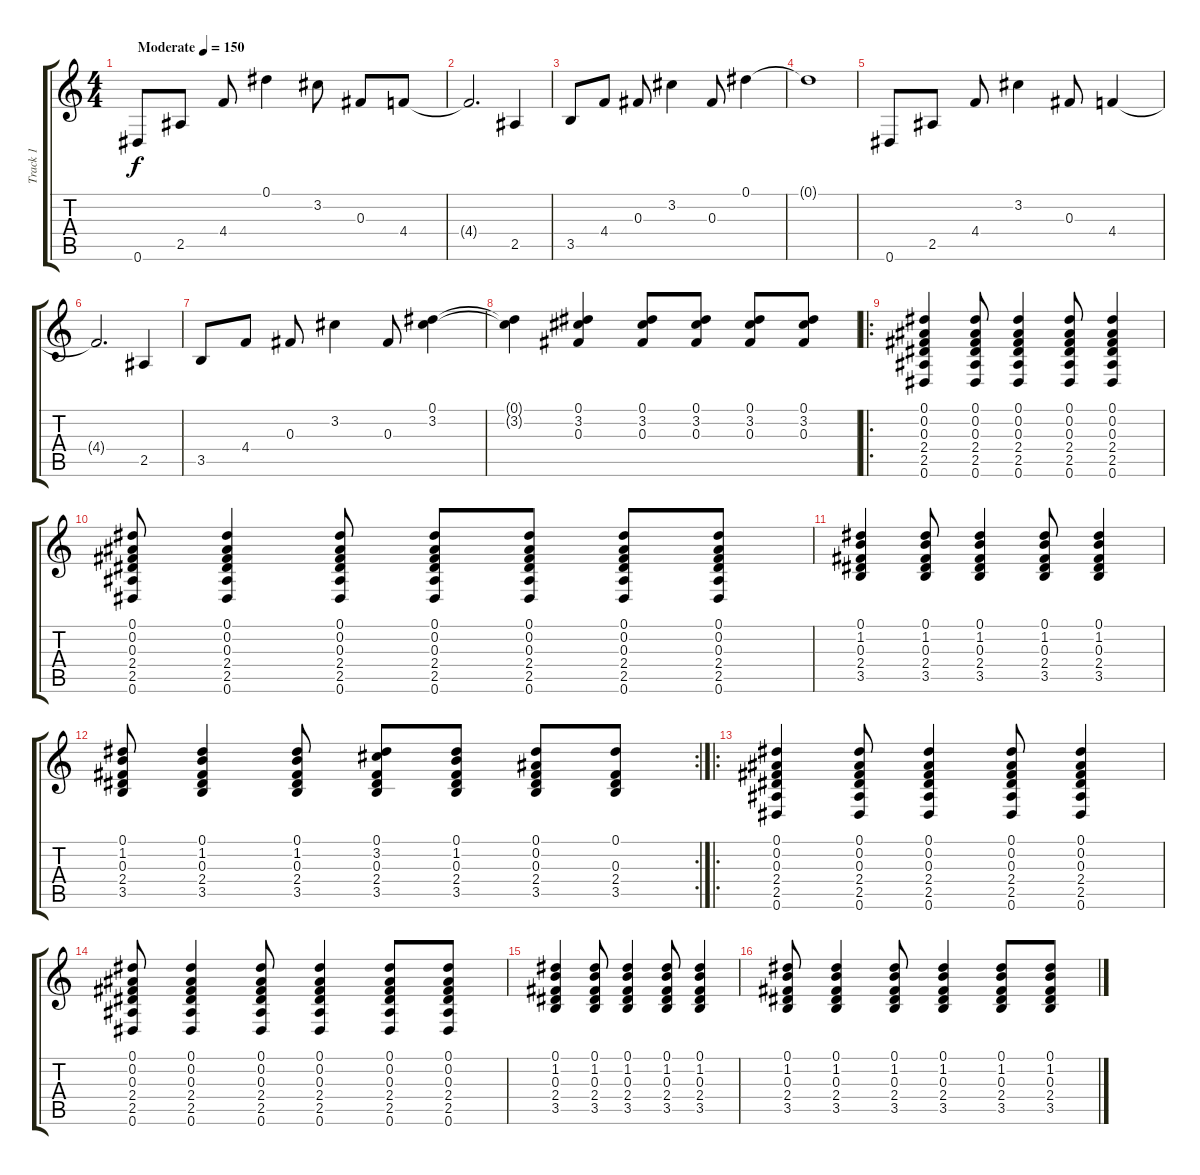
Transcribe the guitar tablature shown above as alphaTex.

\track ("Track 1" "Track 1") {instrument acousticguitarsteel}
\staff {score tabs}
\tuning (Eb4 Bb3 Gb3 Db3 Ab2 Eb2) {hide}
\ts (4 4)
\tempo (150 "Moderate")
\clef g2
\ks c
0.6.8{dy f instrument acousticguitarsteel} 2.5.8 4.4.8 0.1.4 3.2.8 0.3.8 4.4.8 |
4.4{t}.2{d} 2.5.4 |
3.5.8 4.4.8 0.3.8 3.2.4 0.3.8 0.1.4 |
0.1{t}.1 |
0.6.8 2.5.8 4.4.8 3.2.4 0.3.8 4.4.4 |
4.4{t}.2{d} 2.5.4 |
3.5.8 4.4.8 0.3.8 3.2.4 0.3.8 (0.1 3.2).4 |
(0.1{t} 3.2{t}).4 (0.1 3.2 0.3).4 (0.1 3.2 0.3).8 (0.1 3.2 0.3).8 (0.1 3.2 0.3).8 (0.1 3.2 0.3).8 |
\ro
(0.1 0.2 0.3 2.4 2.5 0.6).4 (0.1 0.2 0.3 2.4 2.5 0.6).8 (0.1 0.2 0.3 2.4 2.5 0.6).4 (0.1 0.2 0.3 2.4 2.5 0.6).8 (0.1 0.2 0.3 2.4 2.5 0.6).4 |
(0.1 0.2 0.3 2.4 2.5 0.6).8 (0.1 0.2 0.3 2.4 2.5 0.6).4 (0.1 0.2 0.3 2.4 2.5 0.6).8 (0.1 0.2 0.3 2.4 2.5 0.6).8 (0.1 0.2 0.3 2.4 2.5 0.6).8 (0.1 0.2 0.3 2.4 2.5 0.6).8 (0.1 0.2 0.3 2.4 2.5 0.6).8 |
(0.1 1.2 0.3 2.4 3.5).4 (0.1 1.2 0.3 2.4 3.5).8 (0.1 1.2 0.3 2.4 3.5).4 (0.1 1.2 0.3 2.4 3.5).8 (0.1 1.2 0.3 2.4 3.5).4 |
\rc 2
(0.1 1.2 0.3 2.4 3.5).8 (0.1 1.2 0.3 2.4 3.5).4 (0.1 1.2 0.3 2.4 3.5).8 (0.1 3.2 0.3 2.4 3.5).8 (0.1 1.2 0.3 2.4 3.5).8 (0.1 0.2 0.3 2.4 3.5).8 (0.1 0.3 2.4 3.5).8 |
\ro
(0.1 0.2 0.3 2.4 2.5 0.6).4 (0.1 0.2 0.3 2.4 2.5 0.6).8 (0.1 0.2 0.3 2.4 2.5 0.6).4 (0.1 0.2 0.3 2.4 2.5 0.6).8 (0.1 0.2 0.3 2.4 2.5 0.6).4 |
(0.1 0.2 0.3 2.4 2.5 0.6).8 (0.1 0.2 0.3 2.4 2.5 0.6).4 (0.1 0.2 0.3 2.4 2.5 0.6).8 (0.1 0.2 0.3 2.4 2.5 0.6).4 (0.1 0.2 0.3 2.4 2.5 0.6).8 (0.1 0.2 0.3 2.4 2.5 0.6).8 |
(0.1 1.2 0.3 2.4 3.5).4 (0.1 1.2 0.3 2.4 3.5).8 (0.1 1.2 0.3 2.4 3.5).4 (0.1 1.2 0.3 2.4 3.5).8 (0.1 1.2 0.3 2.4 3.5).4 |
(0.1 1.2 0.3 2.4 3.5).8 (0.1 1.2 0.3 2.4 3.5).4 (0.1 1.2 0.3 2.4 3.5).8 (0.1 1.2 0.3 2.4 3.5).4 (0.1 1.2 0.3 2.4 3.5).8 (0.1 1.2 0.3 2.4 3.5).8
